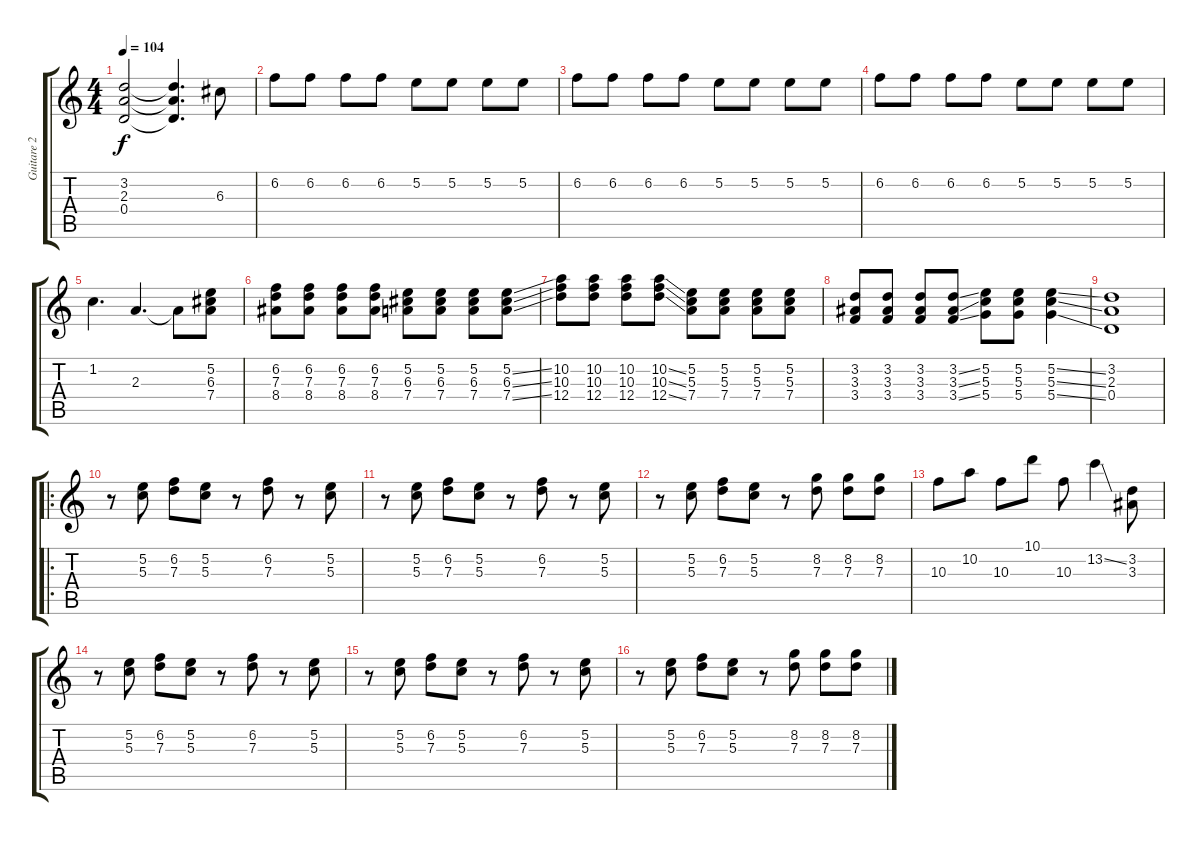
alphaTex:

\track ("Guitare 2" "Guitare 2") {instrument distortionguitar}
\staff {score tabs}
\tuning (E4 B3 G3 D3 A2 E2) {hide}
\ts (4 4)
\tempo 104
\clef g2
\ks c
(3.2 2.3 0.4).2{dy f} (3.2{t} 2.3{t} 0.4{t}).4{d} 6.3.8 |
6.2.8 6.2.8 6.2.8 6.2.8 5.2.8 5.2.8 5.2.8 5.2.8 |
6.2.8 6.2.8 6.2.8 6.2.8 5.2.8 5.2.8 5.2.8 5.2.8 |
6.2.8 6.2.8 6.2.8 6.2.8 5.2.8 5.2.8 5.2.8 5.2.8 |
1.2.4{d} 2.3.4{d} 2.3{t}.8 (5.2 6.3 7.4).8 |
(6.2 7.3 8.4).8 (6.2 7.3 8.4).8 (6.2 7.3 8.4).8 (6.2 7.3 8.4).8 (5.2 6.3 7.4).8 (5.2 6.3 7.4).8 (5.2 6.3 7.4).8 (5.2{ss} 6.3{ss} 7.4{ss}).8 |
(10.2 10.3 12.4).8 (10.2 10.3 12.4).8 (10.2 10.3 12.4).8 (10.2{ss} 10.3{ss} 12.4{ss}).8 (5.2 5.3 7.4).8 (5.2 5.3 7.4).8 (5.2 5.3 7.4).8 (5.2 5.3 7.4).8 |
(3.2 3.3 3.4).8 (3.2 3.3 3.4).8 (3.2 3.3 3.4).8 (3.2{ss} 3.3{ss} 3.4{ss}).8 (5.2 5.3 5.4).8 (5.2 5.3 5.4).8 (5.2{ss} 5.3{ss} 5.4{ss}).4 |
(3.2 2.3 0.4).1 |
\ro
r.8 (5.2 5.3).8 (6.2 7.3).8 (5.2 5.3).8 r.8 (6.2 7.3).8 r.8 (5.2 5.3).8 |
r.8 (5.2 5.3).8 (6.2 7.3).8 (5.2 5.3).8 r.8 (6.2 7.3).8 r.8 (5.2 5.3).8 |
r.8 (5.2 5.3).8 (6.2 7.3).8 (5.2 5.3).8 r.8 (8.2 7.3).8 (8.2 7.3).8 (8.2 7.3).8 |
10.3.8 10.2.8 10.3.8 10.1.8 10.3.8 13.2{ss}.4 (3.2 3.3).8 |
r.8 (5.2 5.3).8 (6.2 7.3).8 (5.2 5.3).8 r.8 (6.2 7.3).8 r.8 (5.2 5.3).8 |
r.8 (5.2 5.3).8 (6.2 7.3).8 (5.2 5.3).8 r.8 (6.2 7.3).8 r.8 (5.2 5.3).8 |
r.8 (5.2 5.3).8 (6.2 7.3).8 (5.2 5.3).8 r.8 (8.2 7.3).8 (8.2 7.3).8 (8.2 7.3).8
